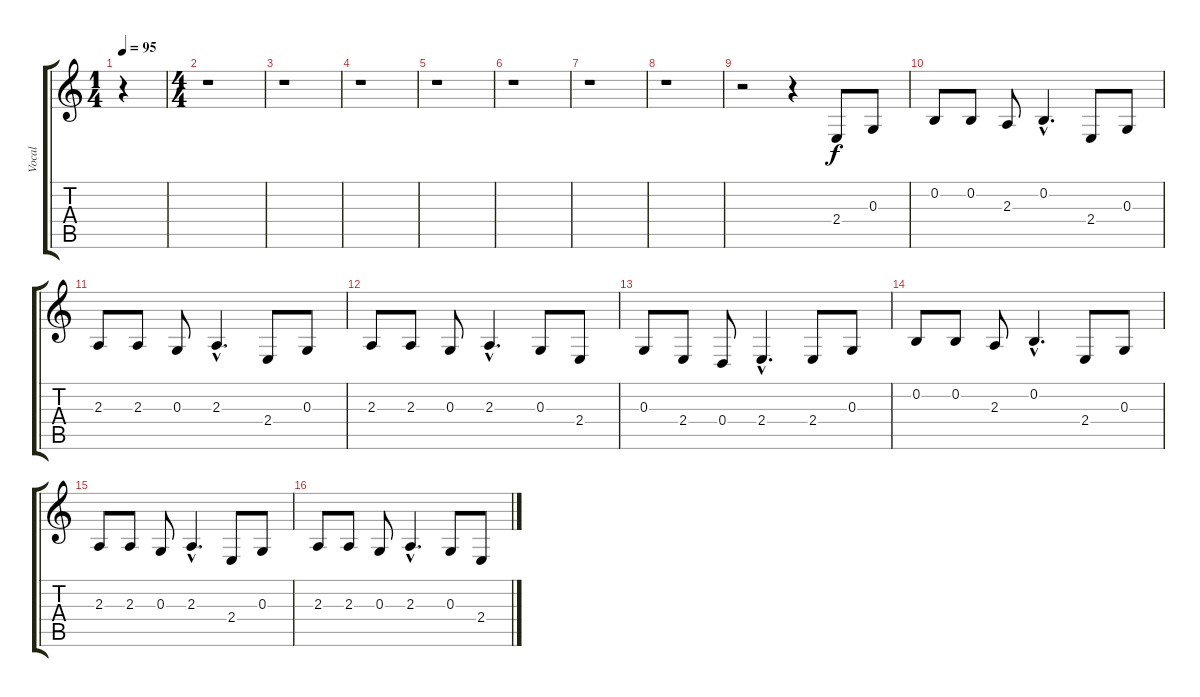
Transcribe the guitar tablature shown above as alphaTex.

\track ("Vocal" "Vocal") {instrument honkytonkpiano}
\staff {score tabs}
\tuning (E4 B3 G3 D3 A2 E2) {hide}
\ts (1 4)
\tempo 95
\clef g2
\ks c
r.4{dy f instrument honkytonkpiano} |
\ts (4 4)
r.1 |
r.1 |
r.1 |
r.1 |
r.1 |
r.1 |
r.1 |
r.2 r.4 2.4.8 0.3.8 |
0.2.8 0.2.8 2.3.8 0.2{hac}.4{d} 2.4.8 0.3.8 |
2.3.8 2.3.8 0.3.8 2.3{hac}.4{d} 2.4.8 0.3.8 |
2.3.8 2.3.8 0.3.8 2.3{hac}.4{d} 0.3.8 2.4.8 |
0.3.8 2.4.8 0.4.8 2.4{hac}.4{d} 2.4.8 0.3.8 |
0.2.8 0.2.8 2.3.8 0.2{hac}.4{d} 2.4.8 0.3.8 |
2.3.8 2.3.8 0.3.8 2.3{hac}.4{d} 2.4.8 0.3.8 |
2.3.8 2.3.8 0.3.8 2.3{hac}.4{d} 0.3.8 2.4.8
